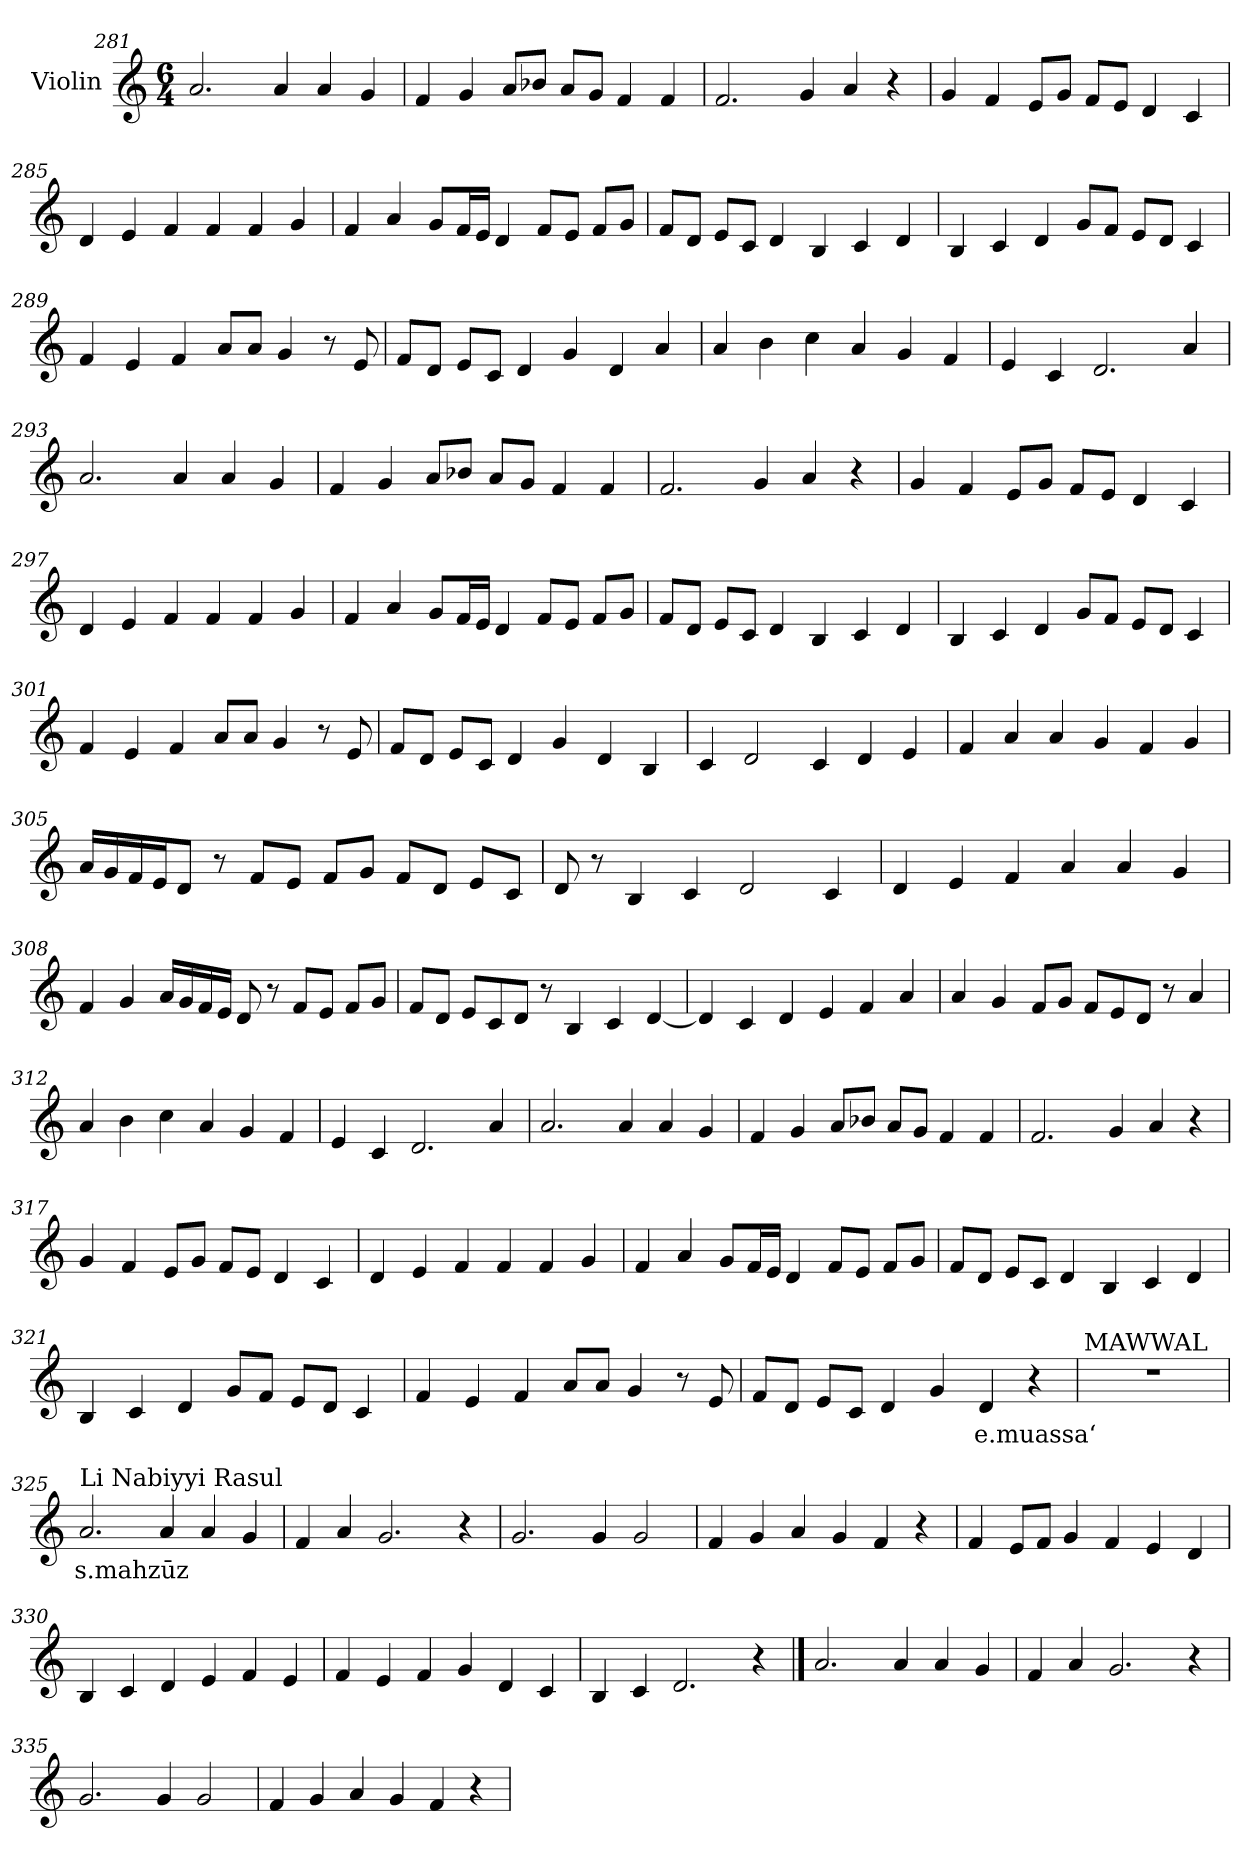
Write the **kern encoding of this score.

**kern	**text
*part1	*part1
*staff1	*staff1
*I"Violin	*
!!LO:LB:g=z
*clefG2	*
*k[]	*
*M6/4	*
=281	=281
2.a/	.
4a/	.
4a/	.
4g/	.
=282	=282
4f/	.
4g/	.
8a/L	.
8b-X/J	.
8a/L	.
8g/J	.
4f/	.
4f/	.
=283	=283
2.f/	.
4g/	.
4a/	.
4r	.
=284	=284
4g/	.
4f/	.
8e/L	.
8g/J	.
8f/L	.
8e/J	.
4d/	.
4c/	.
!!LO:LB:g=z
=285	=285
4d/	.
4e/	.
4f/	.
4f/	.
4f/	.
4g/	.
=286	=286
4f/	.
4a/	.
8g/L	.
16f/L	.
16e/JJ	.
4d/	.
8f/L	.
8e/J	.
8f/L	.
8g/J	.
=287	=287
8f/L	.
8d/J	.
8e/L	.
8c/J	.
4d/	.
4B/	.
4c/	.
4d/	.
!!LO:PB:g=z
=288	=288
4B/	.
4c/	.
4d/	.
8g/L	.
8f/J	.
8e/L	.
8d/J	.
4c/	.
=289	=289
4f/	.
4e/	.
4f/	.
8a/L	.
8a/J	.
4g/	.
8r	.
8e/	.
=290	=290
8f/L	.
8d/J	.
8e/L	.
8c/J	.
4d/	.
4g/	.
4d/	.
4a/	.
!!LO:LB:g=z
=291	=291
4a/	.
4b\	.
4cc\	.
4a/	.
4g/	.
4f/	.
=292	=292
4e/	.
4c/	.
2.d/	.
4a/	.
=293	=293
2.a/	.
4a/	.
4a/	.
4g/	.
=294	=294
4f/	.
4g/	.
8a/L	.
8b-X/J	.
8a/L	.
8g/J	.
4f/	.
4f/	.
!!LO:LB:g=z
=295	=295
2.f/	.
4g/	.
4a/	.
4r	.
=296	=296
4g/	.
4f/	.
8e/L	.
8g/J	.
8f/L	.
8e/J	.
4d/	.
4c/	.
=297	=297
4d/	.
4e/	.
4f/	.
4f/	.
4f/	.
4g/	.
=298	=298
4f/	.
4a/	.
8g/L	.
16f/L	.
16e/JJ	.
4d/	.
8f/L	.
8e/J	.
8f/L	.
8g/J	.
!!LO:LB:g=z
=299	=299
8f/L	.
8d/J	.
8e/L	.
8c/J	.
4d/	.
4B/	.
4c/	.
4d/	.
=300	=300
4B/	.
4c/	.
4d/	.
8g/L	.
8f/J	.
8e/L	.
8d/J	.
4c/	.
=301	=301
4f/	.
4e/	.
4f/	.
8a/L	.
8a/J	.
4g/	.
8r	.
8e/	.
!!LO:LB:g=z
=302	=302
8f/L	.
8d/J	.
8e/L	.
8c/J	.
4d/	.
4g/	.
4d/	.
4B/	.
=303	=303
4c/	.
2d/	.
4c/	.
4d/	.
4e/	.
=304	=304
4f/	.
4a/	.
4a/	.
4g/	.
4f/	.
4g/	.
!!LO:LB:g=z
=305	=305
16a/LL	.
16g/	.
16f/	.
16e/J	.
8d/J	.
8r	.
8f/L	.
8e/J	.
8f/L	.
8g/J	.
8f/L	.
8d/J	.
8e/L	.
8c/J	.
=306	=306
8d/	.
8r	.
4B/	.
4c/	.
2d/	.
4c/	.
=307	=307
4d/	.
4e/	.
4f/	.
4a/	.
4a/	.
4g/	.
!!LO:LB:g=z
=308	=308
4f/	.
4g/	.
16a/LL	.
16g/	.
16f/	.
16e/JJ	.
8d/	.
8r	.
8f/L	.
8e/J	.
8f/L	.
8g/J	.
=309	=309
8f/L	.
8d/J	.
8e/L	.
8c/	.
8d/J	.
8r	.
4B/	.
4c/	.
[4d/	.
=310	=310
4d/]	.
4c/	.
4d/	.
4e/	.
4f/	.
4a/	.
!!LO:LB:g=z
=311	=311
4a/	.
4g/	.
8f/L	.
8g/J	.
8f/L	.
8e/	.
8d/J	.
8r	.
4a/	.
=312	=312
4a/	.
4b\	.
4cc\	.
4a/	.
4g/	.
4f/	.
=313	=313
4e/	.
4c/	.
2.d/	.
4a/	.
=314	=314
2.a/	.
4a/	.
4a/	.
4g/	.
!!LO:PB:g=z
=315	=315
4f/	.
4g/	.
8a/L	.
8b-X/J	.
8a/L	.
8g/J	.
4f/	.
4f/	.
=316	=316
2.f/	.
4g/	.
4a/	.
4r	.
=317	=317
4g/	.
4f/	.
8e/L	.
8g/J	.
8f/L	.
8e/J	.
4d/	.
4c/	.
=318	=318
4d/	.
4e/	.
4f/	.
4f/	.
4f/	.
4g/	.
!!LO:LB:g=z
=319	=319
4f/	.
4a/	.
8g/L	.
16f/L	.
16e/JJ	.
4d/	.
8f/L	.
8e/J	.
8f/L	.
8g/J	.
=320	=320
8f/L	.
8d/J	.
8e/L	.
8c/J	.
4d/	.
4B/	.
4c/	.
4d/	.
=321	=321
4B/	.
4c/	.
4d/	.
8g/L	.
8f/J	.
8e/L	.
8d/J	.
4c/	.
!!LO:LB:g=z
=322	=322
4f/	.
4e/	.
4f/	.
8a/L	.
8a/J	.
4g/	.
8r	.
8e/	.
=323	=323
8f/L	.
8d/J	.
8e/L	.
8c/J	.
4d/	.
4g/	.
!	!LO:LY:b
4d/	e.muassa‘
4r	.
=324	=324
!LO:TX:a:t=MAWWAL	!
1.r	.
=325	=325
*MM90	*
!LO:TX:a:t=Li Nabiyyi Rasul	!
!	!LO:LY:b
2.a/	s.mahzūz
4a/	.
4a/	.
4g/	.
!!LO:LB:g=z
=326	=326
4f/	.
4a/	.
2.g/	.
4r	.
=327	=327
2.g/	.
4g/	.
2g/	.
=328	=328
4f/	.
4g/	.
4a/	.
4g/	.
4f/	.
4r	.
=329	=329
4f/	.
8e/L	.
8f/J	.
4g/	.
4f/	.
4e/	.
4d/	.
!!LO:LB:g=z
=330	=330
4B/	.
4c/	.
4d/	.
4e/	.
4f/	.
4e/	.
=331	=331
4f/	.
4e/	.
4f/	.
4g/	.
4d/	.
4c/	.
=332	=332
4B/	.
4c/	.
2.d/	.
4r	.
==333	==333
2.a/	.
4a/	.
4a/	.
4g/	.
!!LO:LB:g=z
=334	=334
4f/	.
4a/	.
2.g/	.
4r	.
=335	=335
2.g/	.
4g/	.
2g/	.
=336	=336
4f/	.
4g/	.
4a/	.
4g/	.
4f/	.
4r	.
=	=
*-	*-
